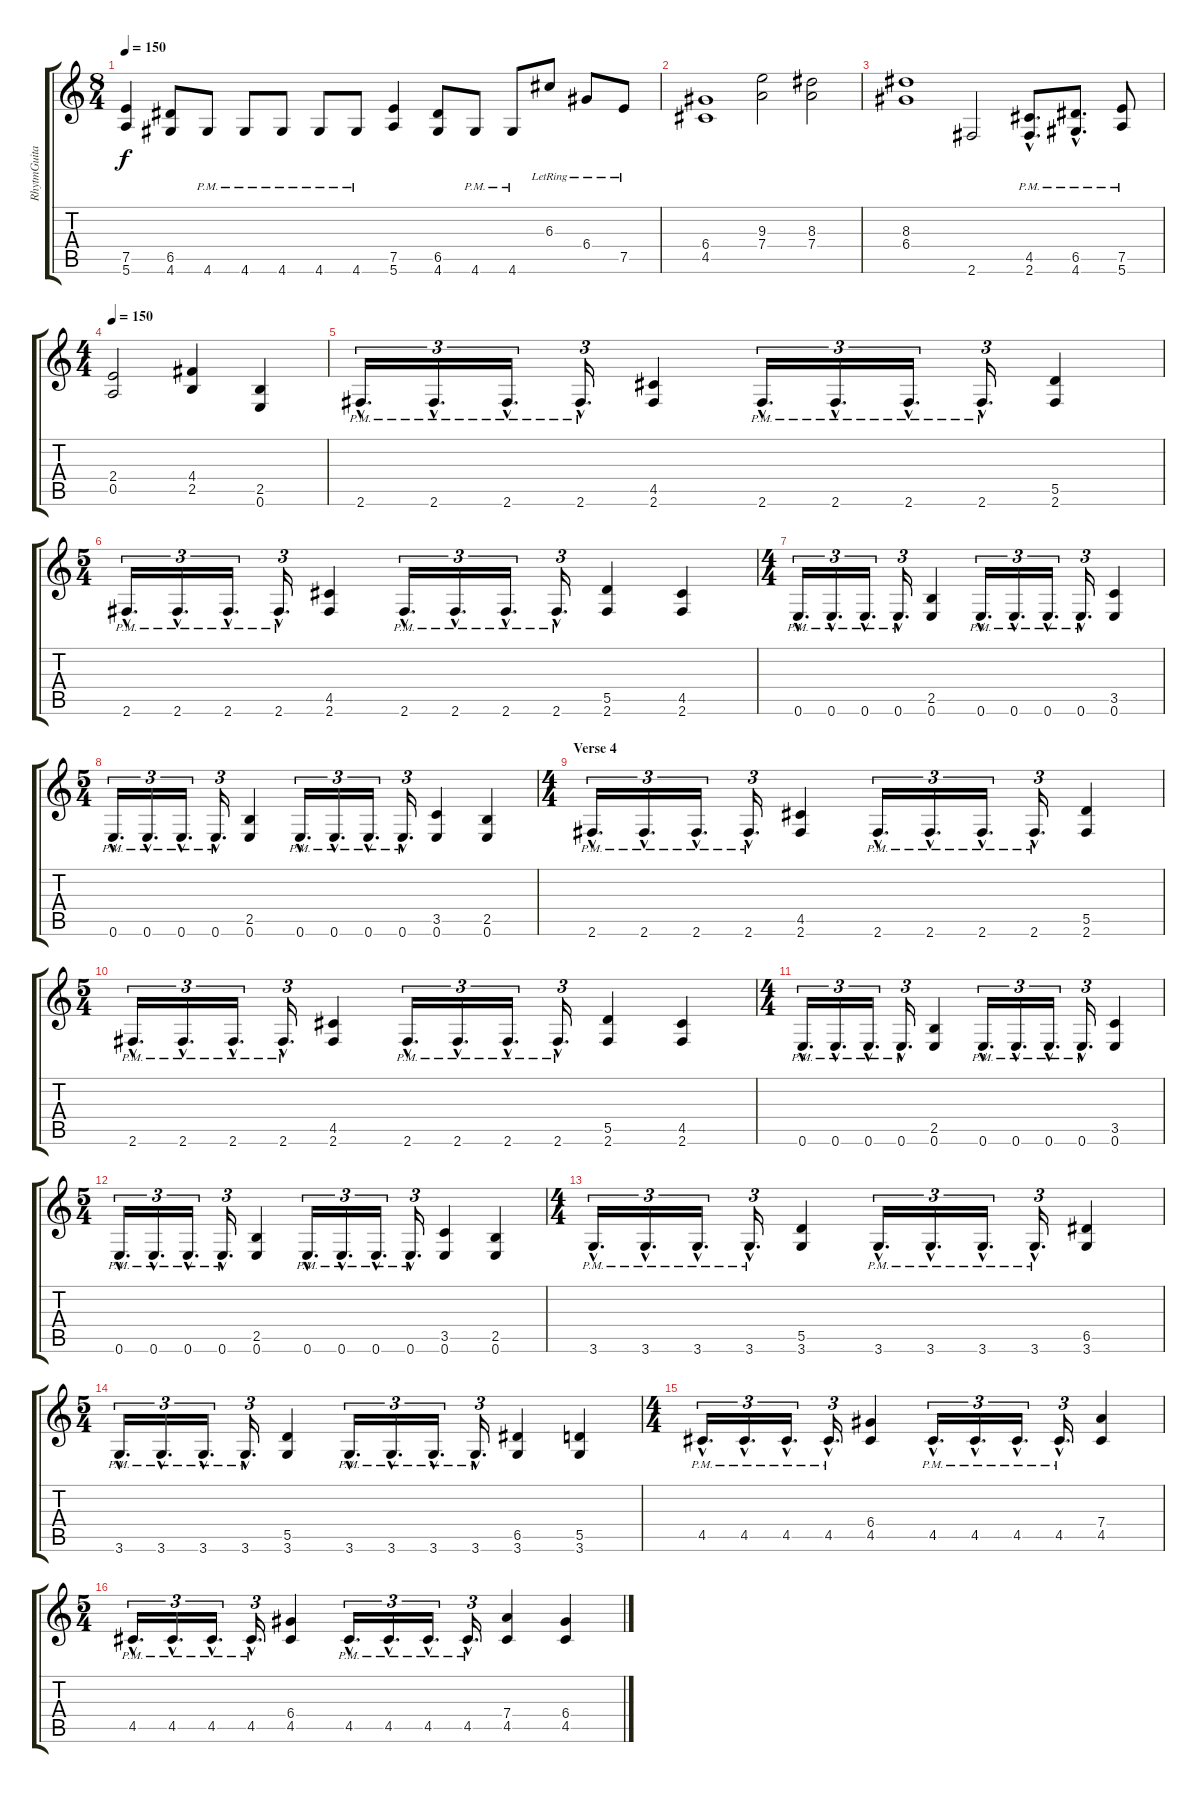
\track ("RhytmGuitar - Michael Denner" "RhytmGuita") {instrument distortionguitar}
\staff {score tabs}
\tuning (E4 B3 G3 D3 A2 E2) {hide}
\ts (8 4)
\tempo 150
\clef g2
\ks c
(7.5 5.6).4{dy f} (6.5 4.6).8 4.6{pm}.8 4.6{pm}.8 4.6{pm}.8 4.6{pm}.8 4.6{pm}.8 (7.5 5.6).4 (6.5 4.6).8 4.6{pm}.8 4.6{pm}.8 6.3{lr}.8 6.4{lr}.8 7.5{lr}.8 |
(6.4 4.5).1 (9.3 7.4).2 (8.3 7.4).2 |
(8.3 6.4).1 2.6.2 (4.5{hac pm} 2.6{hac pm}).8{d} (6.5{hac pm} 4.6{hac pm}).8{d} (7.5{pm} 5.6{pm}).8 |
\ts (4 4)
\tempo 150
(2.4 0.5).2 (4.4 2.5).4 (2.5 0.6).4 |
2.6{hac pm}.16{d tu (3 2)} 2.6{hac pm}.16{d tu (3 2)} 2.6{hac pm}.16{d tu (3 2)} 2.6{hac pm}.16{d tu (3 2)} (4.5 2.6).4 2.6{hac pm}.16{d tu (3 2)} 2.6{hac pm}.16{d tu (3 2)} 2.6{hac pm}.16{d tu (3 2)} 2.6{hac pm}.16{d tu (3 2)} (5.5 2.6).4 |
\ts (5 4)
2.6{hac pm}.16{d tu (3 2)} 2.6{hac pm}.16{d tu (3 2)} 2.6{hac pm}.16{d tu (3 2)} 2.6{hac pm}.16{d tu (3 2)} (4.5 2.6).4 2.6{hac pm}.16{d tu (3 2)} 2.6{hac pm}.16{d tu (3 2)} 2.6{hac pm}.16{d tu (3 2)} 2.6{hac pm}.16{d tu (3 2)} (5.5 2.6).4 (4.5 2.6).4 |
\ts (4 4)
0.6{hac pm}.16{d tu (3 2)} 0.6{hac pm}.16{d tu (3 2)} 0.6{hac pm}.16{d tu (3 2)} 0.6{hac pm}.16{d tu (3 2)} (2.5 0.6).4 0.6{hac pm}.16{d tu (3 2)} 0.6{hac pm}.16{d tu (3 2)} 0.6{hac pm}.16{d tu (3 2)} 0.6{hac pm}.16{d tu (3 2)} (3.5 0.6).4 |
\ts (5 4)
0.6{hac pm}.16{d tu (3 2)} 0.6{hac pm}.16{d tu (3 2)} 0.6{hac pm}.16{d tu (3 2)} 0.6{hac pm}.16{d tu (3 2)} (2.5 0.6).4 0.6{hac pm}.16{d tu (3 2)} 0.6{hac pm}.16{d tu (3 2)} 0.6{hac pm}.16{d tu (3 2)} 0.6{hac pm}.16{d tu (3 2)} (3.5 0.6).4 (2.5 0.6).4 |
\ts (4 4)
\section ("" "Verse 4")
2.6{hac pm}.16{d tu (3 2)} 2.6{hac pm}.16{d tu (3 2)} 2.6{hac pm}.16{d tu (3 2)} 2.6{hac pm}.16{d tu (3 2)} (4.5 2.6).4 2.6{hac pm}.16{d tu (3 2)} 2.6{hac pm}.16{d tu (3 2)} 2.6{hac pm}.16{d tu (3 2)} 2.6{hac pm}.16{d tu (3 2)} (5.5 2.6).4 |
\ts (5 4)
2.6{hac pm}.16{d tu (3 2)} 2.6{hac pm}.16{d tu (3 2)} 2.6{hac pm}.16{d tu (3 2)} 2.6{hac pm}.16{d tu (3 2)} (4.5 2.6).4 2.6{hac pm}.16{d tu (3 2)} 2.6{hac pm}.16{d tu (3 2)} 2.6{hac pm}.16{d tu (3 2)} 2.6{hac pm}.16{d tu (3 2)} (5.5 2.6).4 (4.5 2.6).4 |
\ts (4 4)
0.6{hac pm}.16{d tu (3 2)} 0.6{hac pm}.16{d tu (3 2)} 0.6{hac pm}.16{d tu (3 2)} 0.6{hac pm}.16{d tu (3 2)} (2.5 0.6).4 0.6{hac pm}.16{d tu (3 2)} 0.6{hac pm}.16{d tu (3 2)} 0.6{hac pm}.16{d tu (3 2)} 0.6{hac pm}.16{d tu (3 2)} (3.5 0.6).4 |
\ts (5 4)
0.6{hac pm}.16{d tu (3 2)} 0.6{hac pm}.16{d tu (3 2)} 0.6{hac pm}.16{d tu (3 2)} 0.6{hac pm}.16{d tu (3 2)} (2.5 0.6).4 0.6{hac pm}.16{d tu (3 2)} 0.6{hac pm}.16{d tu (3 2)} 0.6{hac pm}.16{d tu (3 2)} 0.6{hac pm}.16{d tu (3 2)} (3.5 0.6).4 (2.5 0.6).4 |
\ts (4 4)
3.6{hac pm}.16{d tu (3 2)} 3.6{hac pm}.16{d tu (3 2)} 3.6{hac pm}.16{d tu (3 2)} 3.6{hac pm}.16{d tu (3 2)} (5.5 3.6).4 3.6{hac pm}.16{d tu (3 2)} 3.6{hac pm}.16{d tu (3 2)} 3.6{hac pm}.16{d tu (3 2)} 3.6{hac pm}.16{d tu (3 2)} (6.5 3.6).4 |
\ts (5 4)
3.6{hac pm}.16{d tu (3 2)} 3.6{hac pm}.16{d tu (3 2)} 3.6{hac pm}.16{d tu (3 2)} 3.6{hac pm}.16{d tu (3 2)} (5.5 3.6).4 3.6{hac pm}.16{d tu (3 2)} 3.6{hac pm}.16{d tu (3 2)} 3.6{hac pm}.16{d tu (3 2)} 3.6{hac pm}.16{d tu (3 2)} (6.5 3.6).4 (5.5 3.6).4 |
\ts (4 4)
4.5{hac pm}.16{d tu (3 2)} 4.5{hac pm}.16{d tu (3 2)} 4.5{hac pm}.16{d tu (3 2)} 4.5{hac pm}.16{d tu (3 2)} (6.4 4.5).4 4.5{hac pm}.16{d tu (3 2)} 4.5{hac pm}.16{d tu (3 2)} 4.5{hac pm}.16{d tu (3 2)} 4.5{hac pm}.16{d tu (3 2)} (7.4 4.5).4 |
\ts (5 4)
4.5{hac pm}.16{d tu (3 2)} 4.5{hac pm}.16{d tu (3 2)} 4.5{hac pm}.16{d tu (3 2)} 4.5{hac pm}.16{d tu (3 2)} (6.4 4.5).4 4.5{hac pm}.16{d tu (3 2)} 4.5{hac pm}.16{d tu (3 2)} 4.5{hac pm}.16{d tu (3 2)} 4.5{hac pm}.16{d tu (3 2)} (7.4 4.5).4 (6.4 4.5).4
